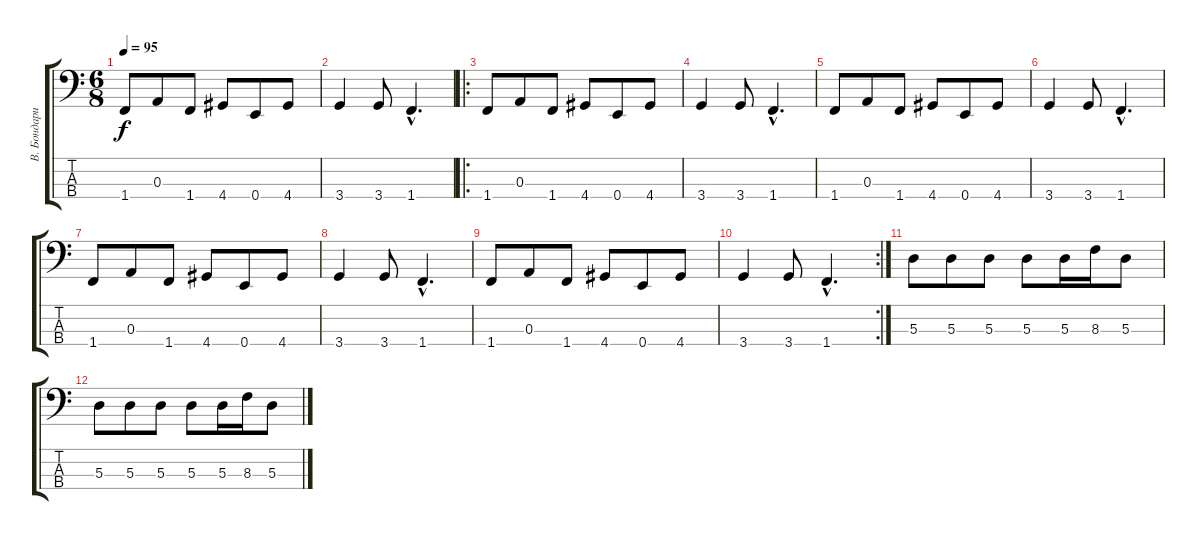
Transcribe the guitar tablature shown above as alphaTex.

\track ("В. Бондарик" "В. Бондари") {instrument electricbasspick}
\staff {score tabs}
\tuning (G2 D2 A1 E1) {hide}
\ts (6 8)
\tempo 95
\clef f4
\ks c
1.4.8{dy f} 0.3.8 1.4.8 4.4.8 0.4.8 4.4.8 |
3.4.4 3.4.8 1.4{hac}.4{d} |
\ro
1.4.8 0.3.8 1.4.8 4.4.8 0.4.8 4.4.8 |
3.4.4 3.4.8 1.4{hac}.4{d} |
1.4.8 0.3.8 1.4.8 4.4.8 0.4.8 4.4.8 |
3.4.4 3.4.8 1.4{hac}.4{d} |
1.4.8 0.3.8 1.4.8 4.4.8 0.4.8 4.4.8 |
3.4.4 3.4.8 1.4{hac}.4{d} |
1.4.8 0.3.8 1.4.8 4.4.8 0.4.8 4.4.8 |
\rc 2
3.4.4 3.4.8 1.4{hac}.4{d} |
5.3.8 5.3.8 5.3.8 5.3.8 5.3.16 8.3.16 5.3.8 |
5.3.8 5.3.8 5.3.8 5.3.8 5.3.16 8.3.16 5.3.8
